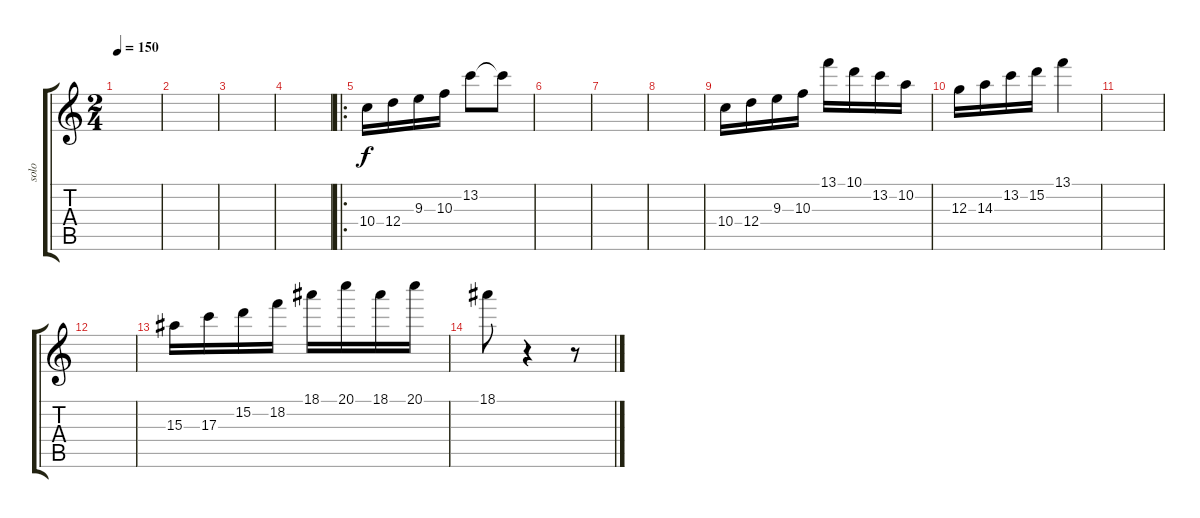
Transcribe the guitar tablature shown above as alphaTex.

\track ("solo" "solo") {instrument overdrivenguitar}
\staff {score tabs}
\tuning (E4 B3 G3 D3 A2 E2) {hide}
\ts (2 4)
\tempo 150
\clef g2
\ks c
|
|
|
|
\ro
10.4.16 12.4.16 9.3.16 10.3.16 13.2.8 13.2{t}.8 |
|
|
|
10.4.16 12.4.16 9.3.16 10.3.16 13.1.16 10.1.16 13.2.16 10.2.16 |
12.3.16 14.3.16 13.2.16 15.2.16 13.1.4 |
|
|
15.3.16 17.3.16 15.2.16 18.2.16 18.1.16 20.1.16 18.1.16 20.1.16 |
18.1.8 r.4 r.8
